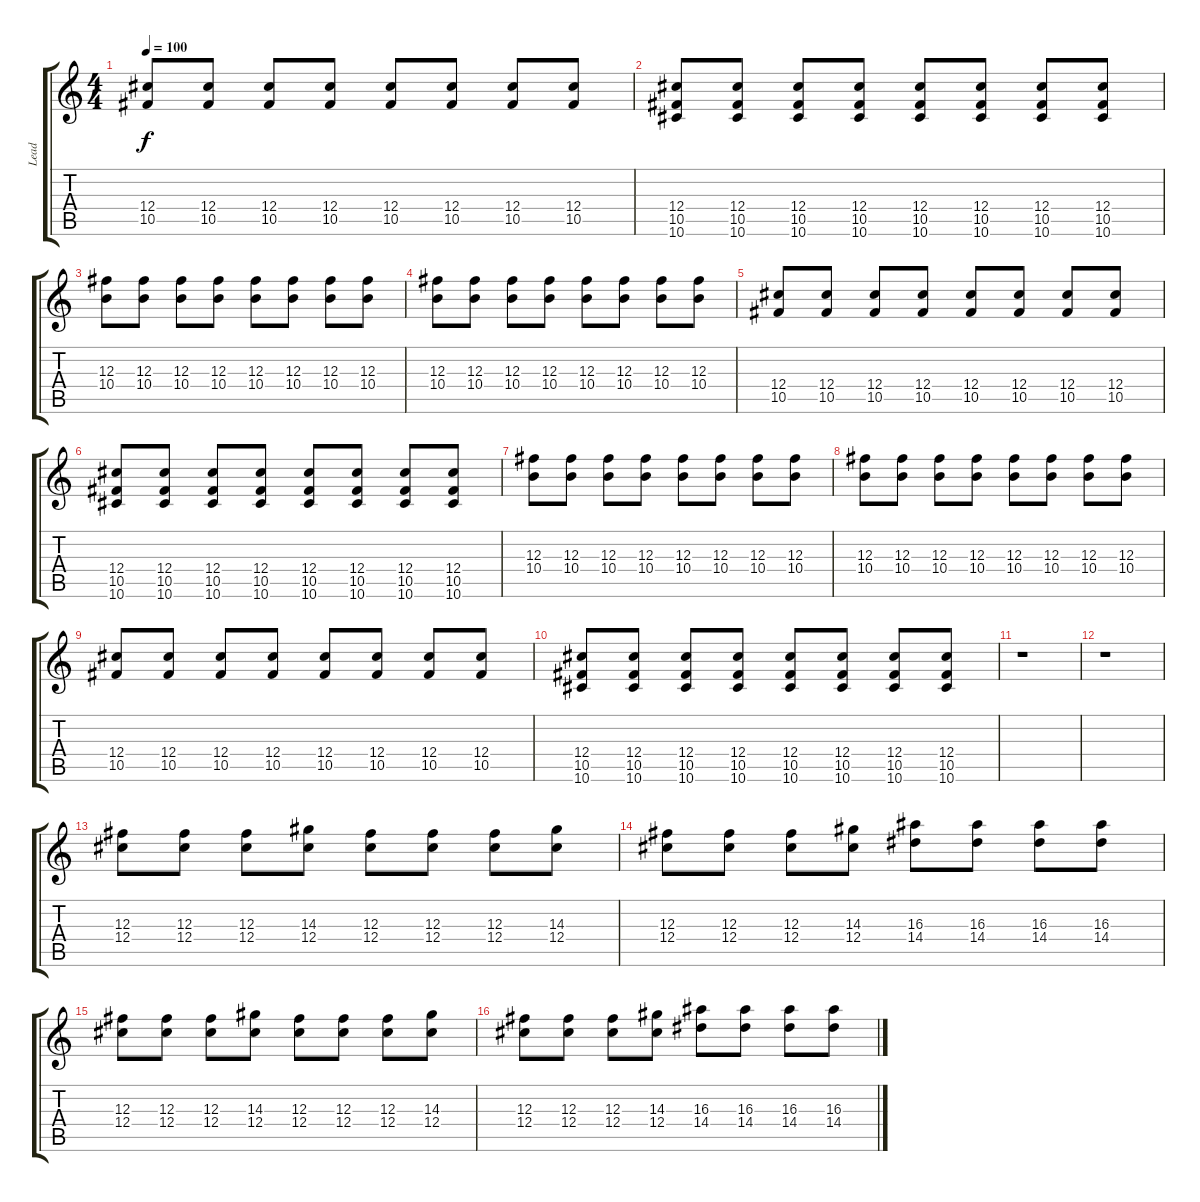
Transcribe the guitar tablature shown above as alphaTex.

\track ("Lead" "Lead") {instrument distortionguitar}
\staff {score tabs}
\tuning (Eb4 Bb3 Gb3 Db3 Ab2 Eb2) {hide}
\ts (4 4)
\tempo 100
\clef g2
\ks c
(12.4 10.5).8{dy f} (12.4 10.5).8 (12.4 10.5).8 (12.4 10.5).8 (12.4 10.5).8 (12.4 10.5).8 (12.4 10.5).8 (12.4 10.5).8 |
(12.4 10.5 10.6).8 (12.4 10.5 10.6).8 (12.4 10.5 10.6).8 (12.4 10.5 10.6).8 (12.4 10.5 10.6).8 (12.4 10.5 10.6).8 (12.4 10.5 10.6).8 (12.4 10.5 10.6).8 |
(12.3 10.4).8 (12.3 10.4).8 (12.3 10.4).8 (12.3 10.4).8 (12.3 10.4).8 (12.3 10.4).8 (12.3 10.4).8 (12.3 10.4).8 |
(12.3 10.4).8 (12.3 10.4).8 (12.3 10.4).8 (12.3 10.4).8 (12.3 10.4).8 (12.3 10.4).8 (12.3 10.4).8 (12.3 10.4).8 |
(12.4 10.5).8 (12.4 10.5).8 (12.4 10.5).8 (12.4 10.5).8 (12.4 10.5).8 (12.4 10.5).8 (12.4 10.5).8 (12.4 10.5).8 |
(12.4 10.5 10.6).8 (12.4 10.5 10.6).8 (12.4 10.5 10.6).8 (12.4 10.5 10.6).8 (12.4 10.5 10.6).8 (12.4 10.5 10.6).8 (12.4 10.5 10.6).8 (12.4 10.5 10.6).8 |
(12.3 10.4).8 (12.3 10.4).8 (12.3 10.4).8 (12.3 10.4).8 (12.3 10.4).8 (12.3 10.4).8 (12.3 10.4).8 (12.3 10.4).8 |
(12.3 10.4).8 (12.3 10.4).8 (12.3 10.4).8 (12.3 10.4).8 (12.3 10.4).8 (12.3 10.4).8 (12.3 10.4).8 (12.3 10.4).8 |
(12.4 10.5).8 (12.4 10.5).8 (12.4 10.5).8 (12.4 10.5).8 (12.4 10.5).8 (12.4 10.5).8 (12.4 10.5).8 (12.4 10.5).8 |
(12.4 10.5 10.6).8 (12.4 10.5 10.6).8 (12.4 10.5 10.6).8 (12.4 10.5 10.6).8 (12.4 10.5 10.6).8 (12.4 10.5 10.6).8 (12.4 10.5 10.6).8 (12.4 10.5 10.6).8 |
r.1 |
r.1 |
(12.3 12.4).8{volume 12} (12.3 12.4).8 (12.3 12.4).8 (14.3 12.4).8 (12.3 12.4).8 (12.3 12.4).8 (12.3 12.4).8 (14.3 12.4).8 |
(12.3 12.4).8 (12.3 12.4).8 (12.3 12.4).8 (14.3 12.4).8 (16.3 14.4).8 (16.3 14.4).8 (16.3 14.4).8 (16.3 14.4).8 |
(12.3 12.4).8 (12.3 12.4).8 (12.3 12.4).8 (14.3 12.4).8 (12.3 12.4).8 (12.3 12.4).8 (12.3 12.4).8 (14.3 12.4).8 |
(12.3 12.4).8 (12.3 12.4).8 (12.3 12.4).8 (14.3 12.4).8 (16.3 14.4).8 (16.3 14.4).8 (16.3 14.4).8 (16.3 14.4).8
